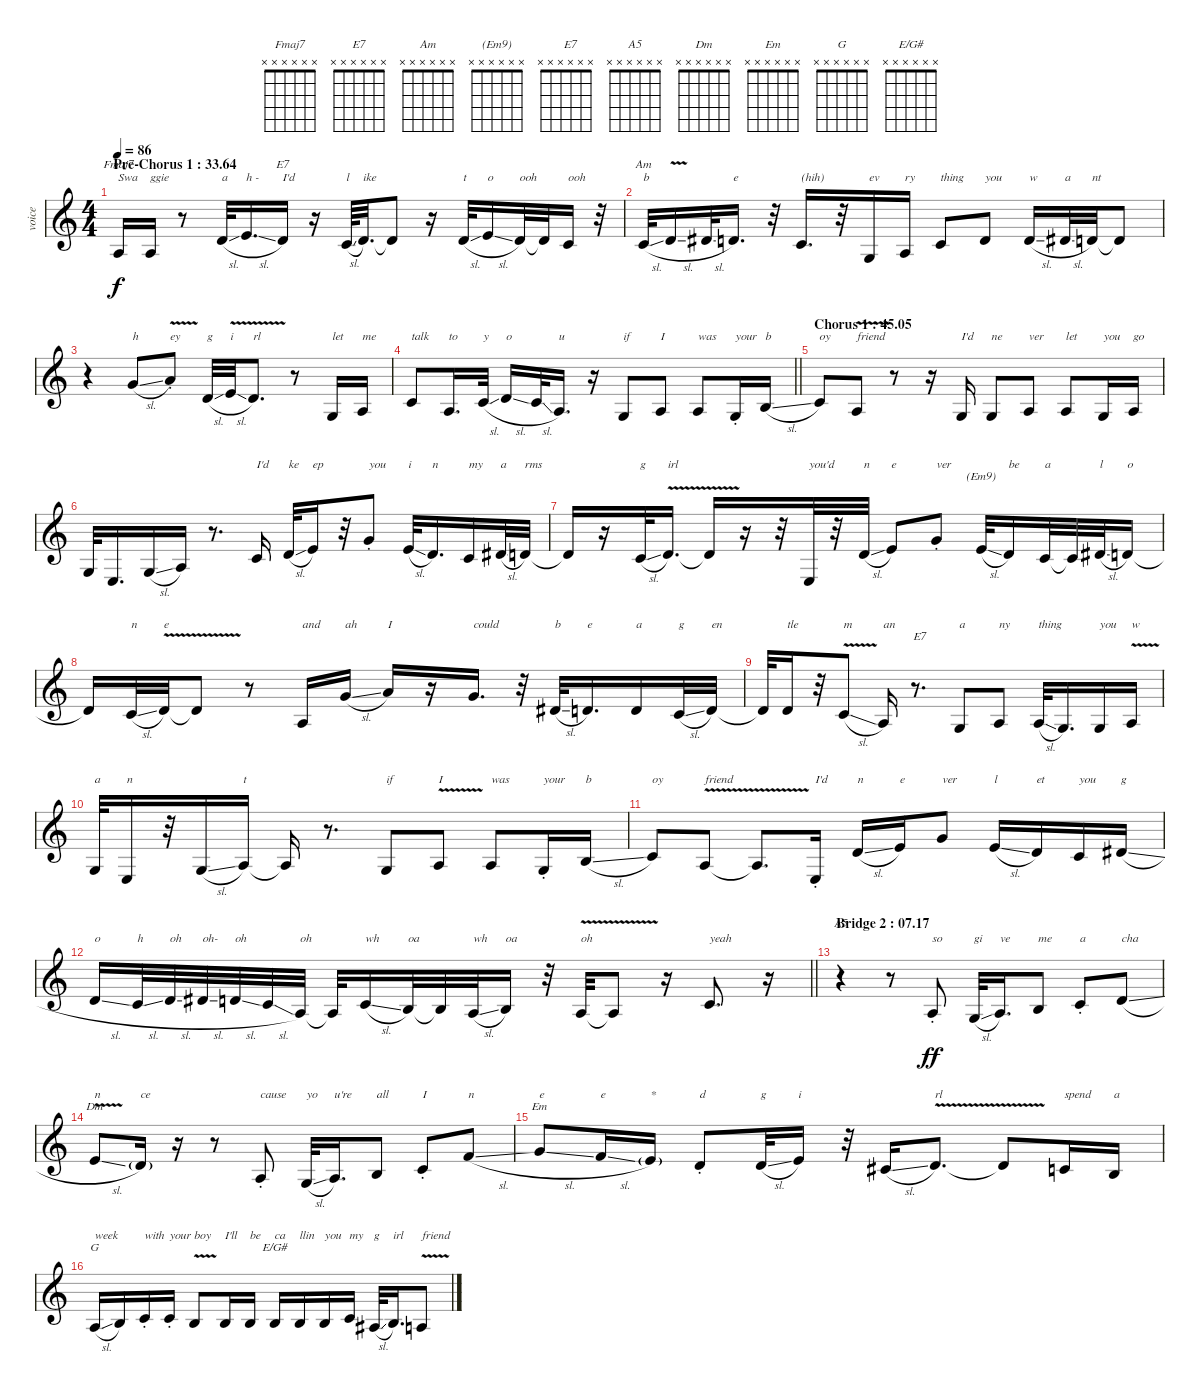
\track ("voice" "voice") {instrument lead2sawtooth}
\staff {score}
\tuning (E4 B3 G3 D3 A2 E2) {hide}
\chord ("Fmaj7" x x x x x x)
\chord ("E7" x x x x x x)
\chord ("Am" x x x x x x)
\chord ("(Em9)" x x x x x x)
\chord ("   E7" x x x x x x)
\chord ("A5" x x x x x x)
\chord ("Dm" x x x x x x)
\chord ("Em" x x x x x x)
\chord ("G" x x x x x x)
\chord ("E/G#" x x x x x x)
\ts (4 4)
\section ("" "Pre-Chorus 1 : 33.64")
\tempo 86
\clef g2
\ks aminor
2.3.16{ch "Fmaj7" txt "Swa" dy f} 2.3.16{txt "ggie"} r.8 3.2{sl}.32{txt "a" beam Up} 5.2{sl}.16{d txt "h -" beam Up} 3.2.16{ch "E7" txt "I'd" beam Up} r.16 1.2{sl}.64{txt "l" beam Up} 3.2.32{d txt "ike" beam Up} 3.2{t}.8{beam Up} r.16 3.2{sl}.32{txt "t" beam Up} 5.2{sl}.16{txt "o" beam Up} 3.2.32{txt "ooh" beam Up} 3.2{t}.32{beam Up} 5.3.16{txt "ooh" beam Up} r.32 |
5.3{sl}.32{ch "Am" txt "b" beam Up} 7.3{v sl}.16{beam Up} 8.3{sl}.32{beam Up} 7.3.16{d txt "e" beam Up} r.32 5.3.16{d txt "(hih) " beam Up} r.32 5.4.16{txt "ev"} 2.3.16{txt "ry"} 5.3.8{txt "thing" beam Up} 3.2.8{txt "you" beam Up} 3.2{sl}.16{txt "w" beam Up} 4.2{sl}.32{txt "a" beam Up} 3.2.32{txt "nt" beam Up} 3.2{t}.8{beam Up} |
r.4 3.1{sl}.8{txt "h" beam Up} 5.1{v st}.8{txt "ey" beam Up} 3.2{sl}.32{txt "g" beam Up} 5.2{v sl}.32{txt "i" beam Up} 3.2{v}.8{d txt "rl" beam Up} r.8 5.4.16{txt "let" beam Up} 2.3.16{txt "me" beam Up} |
\barLineRight lightlight
5.3.8{txt "talk" beam Up} 2.3.16{d txt "to" beam Up} 5.3{sl}.32{txt "y" beam Up} 7.3{sl}.16{txt "o" beam Up} 5.3{sl}.32{beam Up} 2.3.16{d txt "u" beam Up} r.16 5.4.8{txt "if"} 2.3.8{txt "I"} 2.3.8{txt "was"} 5.4{st}.16{txt "your"} 4.3{sl}.16{txt "b"} |
\section ("" "Chorus 1 : 45.05")
5.3.8{txt "oy" beam Up} 2.3{v}.8{txt "friend" beam Up} r.8 r.16 5.4.16{txt "I'd"} 5.4.8{txt "ne"} 2.3.8{txt "ver"} 2.3.8{txt "let"} 5.4.16{txt "you"} 2.3.16{txt "go"} |
5.4.32 2.4.16{d} 5.4{sl}.16 7.4.16 r.8{d} 5.3.16{txt "I'd" beam Up} 7.3{sl}.32{txt "ke" beam Up} 9.3.16{txt "ep" beam Up} r.32 8.2{st}.8{txt "you" beam Up} 9.3{sl}.32{txt "i" beam Up} 7.3.16{d txt "n" beam Up} 5.3.16{txt "my" beam Up} 8.3{sl}.32{txt "a" beam Up} 7.3.32{txt "rms" beam Up} |
7.3{t}.16 r.16 5.3{sl}.32{txt "g" beam Up} 7.3{v}.16{d txt "irl" beam Up} 7.3{t}.16{beam Up} r.16 r.32 2.4.32{txt "you'd"} r.32 3.2{sl}.32{txt "n" beam Up} 5.2.8{txt "e" beam Up} 3.1{st}.8{txt "ver" beam Up} 5.2{sl}.32{ch "(Em9)" beam Up} 3.2.16{txt "be" beam Up} 5.3.32{txt "a" beam Up} 5.3{t}.32{beam Up} 8.3{sl}.32{txt "l" beam Up} 7.3.16{txt "o" beam Up} |
7.3{t}.16{beam Up} 5.3{sl}.32{txt "n" beam Up} 7.3{v}.32{txt "e" beam Up} 7.3{t}.8{beam Up} r.8 2.3.16{txt "and" beam Up} 3.1{sl}.16{txt "ah" beam Up} 5.1.16{txt "I" beam Up} r.16 3.1.16{d txt "could" beam Up} r.32 4.2{sl}.32{txt "b" beam Up} 3.2.16{d txt "e" beam Up} 3.2.16{txt "a" beam Up} 1.2{sl}.32{txt "g" beam Up} 3.2.32{txt "en" beam Up} |
3.2{t}.32{beam Up} 3.2.16{txt "tle" beam Up} r.32 5.3{v sl}.8{txt "m" beam Up} 2.3.16{txt "an"} r.8{d ch "   E7"} 5.4.8{txt "a"} 7.4.8{txt "ny"} 7.4{sl}.32{txt "thing"} 5.4.16{d} 5.4.16{txt "you"} 7.4{v}.16{txt "w"} |
5.4.32{txt "a"} 7.5.16{txt "n"} r.32 5.4{sl}.16 7.4.16{txt "t"} 7.4{t}.16 r.8{d} 5.4.8{txt "if"} 7.4{v}.8{txt "I"} 7.4.8{txt "was"} 5.4{st}.16{txt "your"} 4.3{sl}.16{txt "b"} |
5.3.8{txt "oy" beam Up} 7.4{v}.8{txt "friend" beam Up} 7.4{t}.8{d beam Up} 7.5{st}.16{txt "I'd" beam Up} 7.3{sl}.16{txt "n" beam Up} 9.3.16{txt "e" beam Up} 12.3.8{txt "ver" beam Up} 9.3{sl}.16{txt "l" beam Up} 7.3.16{txt "et" beam Up} 5.3.16{txt "you" beam Up} 8.3{sl}.16{txt "g" beam Up} |
\barLineRight lightlight
7.3{sl}.16{txt "o" beam Up} 5.3{sl}.32{txt "h" beam Up} 7.3{sl}.32{txt "oh" beam Up} 8.3{sl}.32{txt "oh-" beam Up} 7.3{sl}.32{txt "oh" beam Up} 5.3{sl}.32{beam Up} 2.3.32{txt "oh" beam Up} 2.3{t}.32{beam Up} 5.3{sl}.16{txt "wh" beam Up} 4.3.32{txt "oa" beam Up} 4.3{t}.32{beam Up} 2.3{sl}.32{txt "wh" beam Up} 4.3.16{txt "oa" beam Up} r.32 2.3{v}.32{txt "oh"} 2.3{t}.8 r.16 5.3.8{d txt "yeah" beam Up} r.16 |
\section ("" "Bridge 2 : 07.17")
r.4{ch "A5"} r.8 7.4{st}.8{txt "so" dy ff} 5.4{sl}.32{txt "gi"} 7.4.16{d txt "ve"} 4.3.8{txt "me"} 5.3{st}.8{txt "a" beam Up} 3.2{sl}.8{txt "cha" beam Up} |
5.2{v sl}.8{ch "Dm" txt "n" beam Up} 3.2{g}.16{txt "ce" beam Up} r.16 r.8 7.4{st}.8{txt "cause"} 5.4{sl}.32{txt "yo"} 7.4.16{d txt "u're"} 4.3.8{txt "all"} 5.3{st}.8{txt "I" beam Up} 6.2{sl}.8{txt "n" beam Up} |
8.2{sl}.8{ch "Em" txt "e" beam Up} 6.2{sl}.16{txt "e" beam Up} 5.2{g}.16{txt "*" beam Up} 3.2{st}.8{txt "d" beam Up} 3.2{sl}.32{txt "g" beam Up} 5.2.16{txt "i" beam Up} r.32 2.2{sl}.16{beam Up} 3.2{v}.8{d txt "rl" beam Up} 3.2{t}.8{beam Up} 5.3.16{txt "spend" beam Up} 4.3.16{txt "a" beam Up} |
2.3{sl}.16{ch "G" txt "week" beam Up} 4.3.16{beam Up} 5.3{st}.16{txt "with" beam Up} 5.3{st}.16{txt "your" beam Up} 4.3{v}.8{txt "boy" beam Up} 4.3.16{txt "I'll" beam Up} 4.3.16{txt "be" beam Up} 4.3.16{ch "E/G#" txt "ca" beam Up} 4.3.16{txt "llin" beam Up} 4.3.16{txt "you" beam Up} 5.3.16{txt "my" beam Up} 3.3{sl}.32{txt "g" beam Up} 4.3.16{d txt "irl" beam Up} 2.3{v}.8{txt "friend" beam Up}
